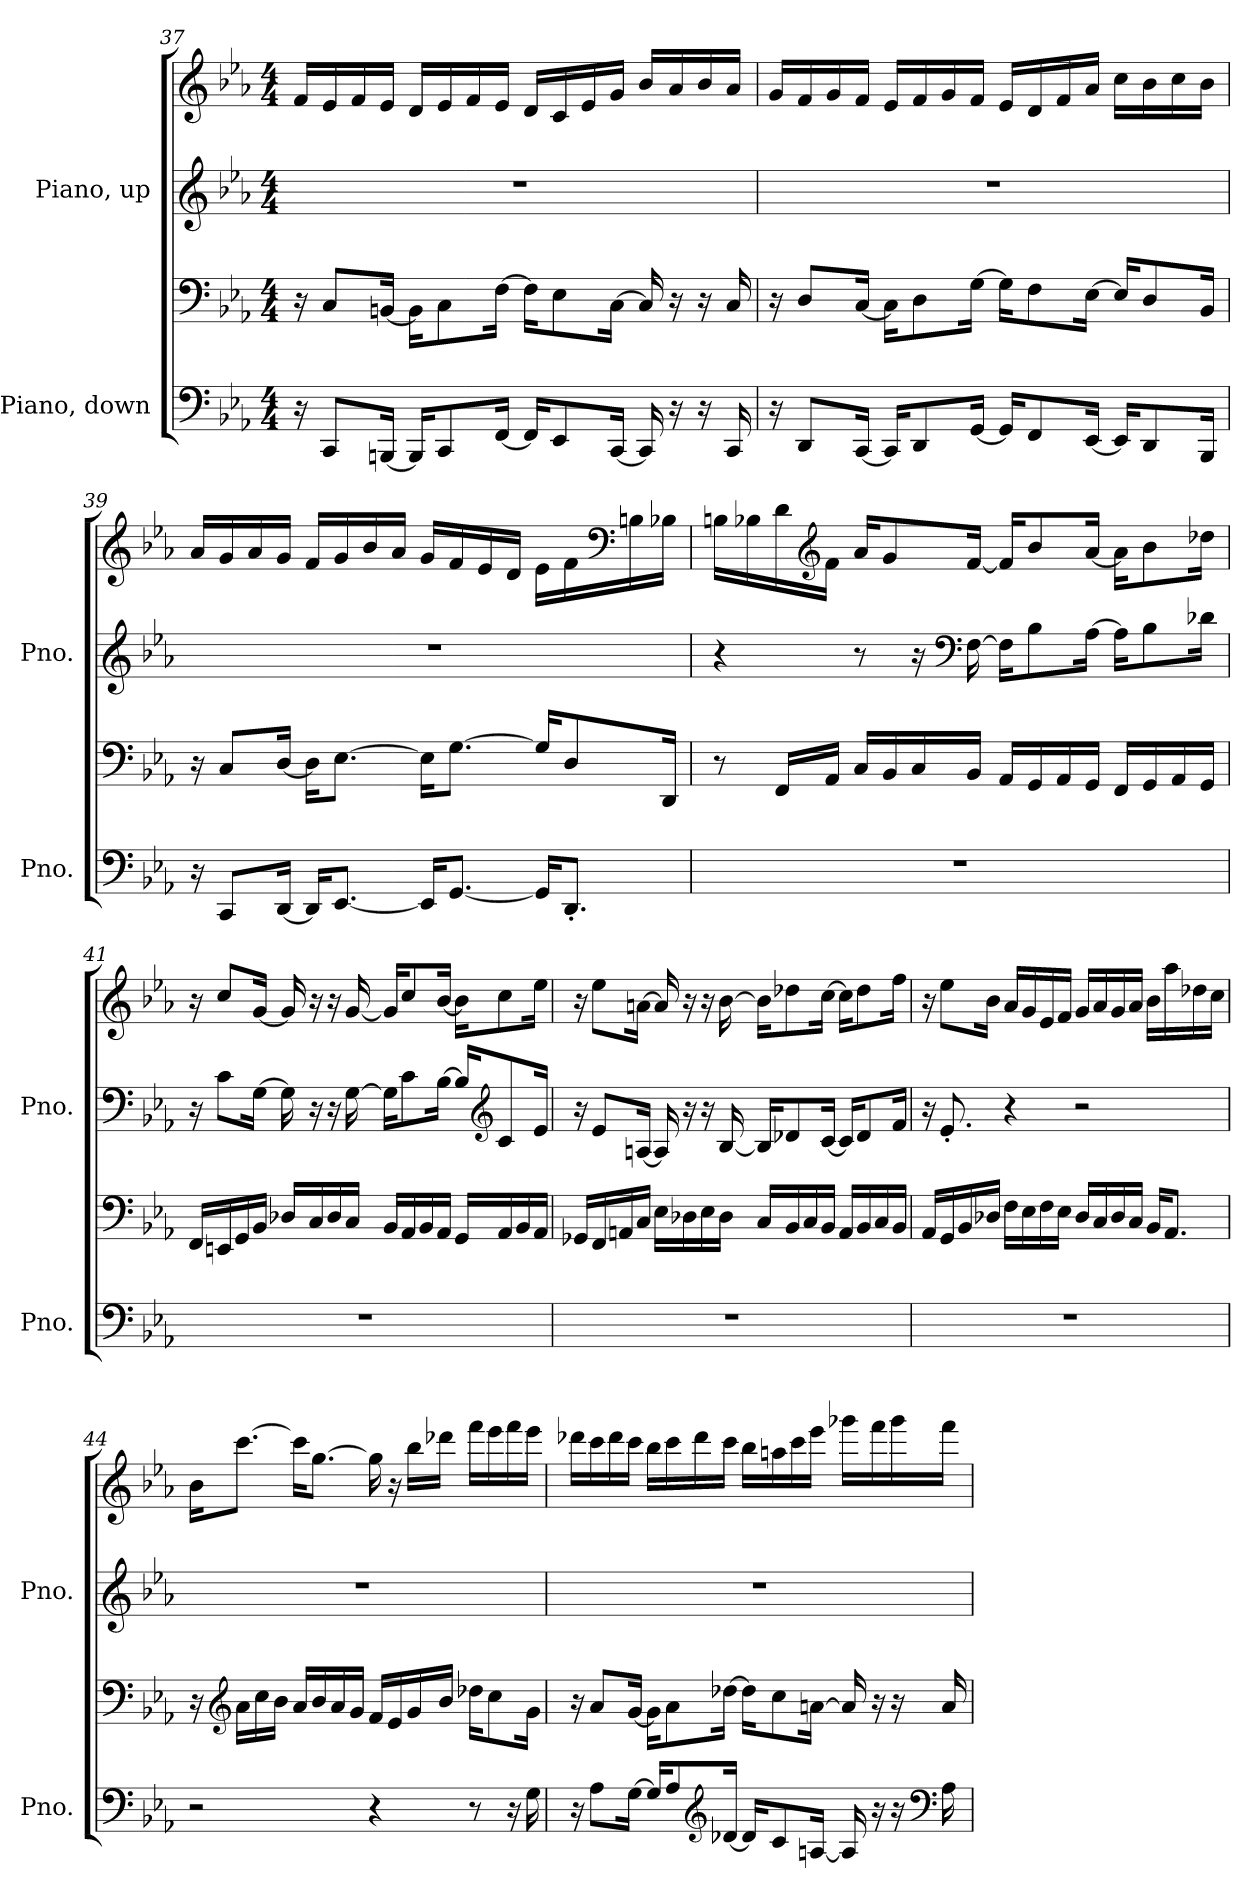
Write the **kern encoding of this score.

**kern	**kern	**kern	**kern
*part2	*part2	*part1	*part1
*staff4	*staff3	*staff2	*staff1
*I"Piano, down	*	*I"Piano, up	*
*I'Pno.	*	*I'Pno.	*
*clefF4	*clefF4	*clefG2	*clefG2
*k[b-e-a-]	*k[b-e-a-]	*k[b-e-a-]	*k[b-e-a-]
*M4/4	*M4/4	*M4/4	*M4/4
=37	=37	=37	=37
16r	16r	1r	16f/LL
8CC/L	8C/L	.	16e-/
.	.	.	16f/
[16BBBn/Jk	[16BBn/Jk	.	16e-/JJ
16BBB/KL]	16BB\KL]	.	16d/LL
8CC/	8C\	.	16e-/
.	.	.	16f/
[16FF/Jk	[16F\Jk	.	16e-/JJ
16FF/KL]	16F\KL]	.	16d/LL
8EE-/	8E-\	.	16c/
.	.	.	16e-/
[16CC/Jk	[16C\Jk	.	16g/JJ
16CC/]	16C/]	.	16b-/LL
16r	16r	.	16a-/
16r	16r	.	16b-/
16CC/	16C/	.	16a-/JJ
!!LO:PB:g=z
=38	=38	=38	=38
16r	16r	1r	16g/LL
8DD/L	8D/L	.	16f/
.	.	.	16g/
[16CC/Jk	[16C/Jk	.	16f/JJ
16CC/KL]	16C\KL]	.	16e-/LL
8DD/	8D\	.	16f/
.	.	.	16g/
[16GG/Jk	[16G\Jk	.	16f/JJ
16GG/KL]	16G\KL]	.	16e-/LL
8FF/	8F\	.	16d/
.	.	.	16f/
[16EE-/Jk	[16E-\Jk	.	16a-/JJ
16EE-/KL]	16E-/KL]	.	16cc\LL
8DD/	8D/	.	16b-\
.	.	.	16cc\
16BBB-/Jk	16BB-/Jk	.	16b-\JJ
=39	=39	=39	=39
16r	16r	1r	16a-/LL
8CC/L	8C/L	.	16g/
.	.	.	16a-/
[16DD/Jk	[16D/Jk	.	16g/JJ
16DD/KL]	16D\KL]	.	16f/LL
[8.EE-/J	[8.E-\J	.	16g/
.	.	.	16b-/
.	.	.	16a-/JJ
16EE-/KL]	16E-\KL]	.	16g/LL
[8.GG/J	[8.G\J	.	16f/
.	.	.	16e-/
.	.	.	16d/JJ
16GG/KL]	16G/KL]	.	16e-\LL
8.DD'/J	8D/	.	16f\
*	*	*	*clefF4
.	.	.	16Bn\
.	16DD/Jk	.	16B-X\JJ
!!LO:LB:g=z
=40	=40	=40	=40
1r	8r	4r	16Bn\LL
.	.	.	16B-X\
.	16FF/LL	.	16d\
*	*	*	*clefG2
.	16AA-/JJ	.	16f\JJ
.	16C/LL	8r	16a-/KL
.	16BB-/	.	8g/
.	16C/	16r	.
*	*	*clefF4	*
.	16BB-/JJ	[16F\	[16f/Jk
.	16AA-/LL	16F\KL]	16f/KL]
.	16GG/	8B-\	8b-/
.	16AA-/	.	.
.	16GG/JJ	[16A-\Jk	[16a-/Jk
.	16FF/LL	16A-\KL]	16a-\KL]
.	16GG/	8B-\	8b-\
.	16AA-/	.	.
.	16GG/JJ	16d-X\Jk	16dd-X\Jk
=41	=41	=41	=41
1r	16FF/LL	16r	16r
.	16EEn/	8c\L	8cc/L
.	16GG/	.	.
.	16BB-/JJ	[16G\Jk	[16g/Jk
.	16D-X/LL	16G\]	16g/]
.	16C/	16r	16r
.	16D-/	16r	16r
.	16C/JJ	[16G\	[16g/
.	16BB-/LL	16G\KL]	16g/KL]
.	16AA-/	8c\	8cc/
.	16BB-/	.	.
.	16AA-/JJ	[16B-\Jk	[16b-/Jk
.	16GG/LL	16B-/KL]	16b-\KL]
*	*	*clefG2	*
.	16AA-/	8c/	8cc\
.	16BB-/	.	.
.	16AA-/JJ	16e-/Jk	16ee-\Jk
!!LO:LB:g=z
=42	=42	=42	=42
1r	16GG-X/LL	16r	16r
.	16FF/	8e-/L	8ee-\L
.	16AAn/	.	.
.	16C/JJ	[16An/Jk	[16an\Jk
.	16E-\LL	16A/]	16a/]
.	16D-X\	16r	16r
.	16E-\	16r	16r
.	16D-\JJ	[16B-/	[16b-\
.	16C/LL	16B-/KL]	16b-\KL]
.	16BB-/	8d-X/	8dd-X\
.	16C/	.	.
.	16BB-/JJ	[16c/Jk	[16cc\Jk
.	16AA/LL	16c/KL]	16cc\KL]
.	16BB-/	8d-/	8dd-\
.	16C/	.	.
.	16BB-/JJ	16f/Jk	16ff\Jk
=43	=43	=43	=43
1r	16AA-/LL	16r	16r
.	16GG/	8.e-'/	8ee-\L
.	16BB-/	.	.
.	16D-X/JJ	.	16b-\Jk
.	16F\LL	4r	16a-/LL
.	16E-\	.	16g/
.	16F\	.	16e-/
.	16E-\JJ	.	16f/JJ
.	16D-/LL	2r	16g/LL
.	16C/	.	16a-/
.	16D-/	.	16g/
.	16C/JJ	.	16a-/JJ
.	16BB-/KL	.	16b-\LL
.	8.AA-/J	.	16aa-\
.	.	.	16dd-X\
.	.	.	16cc\JJ
!!LO:PB:g=z
=44	=44	=44	=44
2r	16r	1r	16b-\KL
*	*clefG2	*	*
.	16a-\LL	.	[8.ccc\J
.	16cc\	.	.
.	16b-\JJ	.	.
.	16a-/LL	.	16ccc\KL]
.	16b-/	.	[8.gg\J
.	16a-/	.	.
.	16g/JJ	.	.
4r	16f/LL	.	16gg\]
.	16e-/	.	16r
.	16g/	.	16bb-\LL
.	16b-/JJ	.	16ddd-X\JJ
8r	16dd-X\KL	.	16fff\LL
.	8cc\	.	16eee-\
16r	.	.	16fff\
16G\	16g\Jk	.	16eee-\JJ
!!LO:LB:g=z
=45	=45	=45	=45
16r	16r	1r	16ddd-X\LL
8A-\L	8a-/L	.	16ccc\
.	.	.	16ddd-\
[16G\Jk	[16g/Jk	.	16ccc\JJ
16G/KL]	16g\KL]	.	16bb-\LL
8A-/	8a-\	.	16ccc\
.	.	.	16ddd-\
*clefG2	*	*	*
[16d-X/Jk	[16dd-X\Jk	.	16ccc\JJ
16d-/KL]	16dd-\KL]	.	16bb-\LL
8c/	8cc\	.	16aan\
.	.	.	16ccc\
[16An/Jk	[16an\Jk	.	16eee-\JJ
16A/]	16a/]	.	16ggg-X\LL
16r	16r	.	16fff\
16r	16r	.	16ggg-\
*clefF4	*	*	*
16A\	16a/	.	16fff\JJ
=	=	=	=
*-	*-	*-	*-
